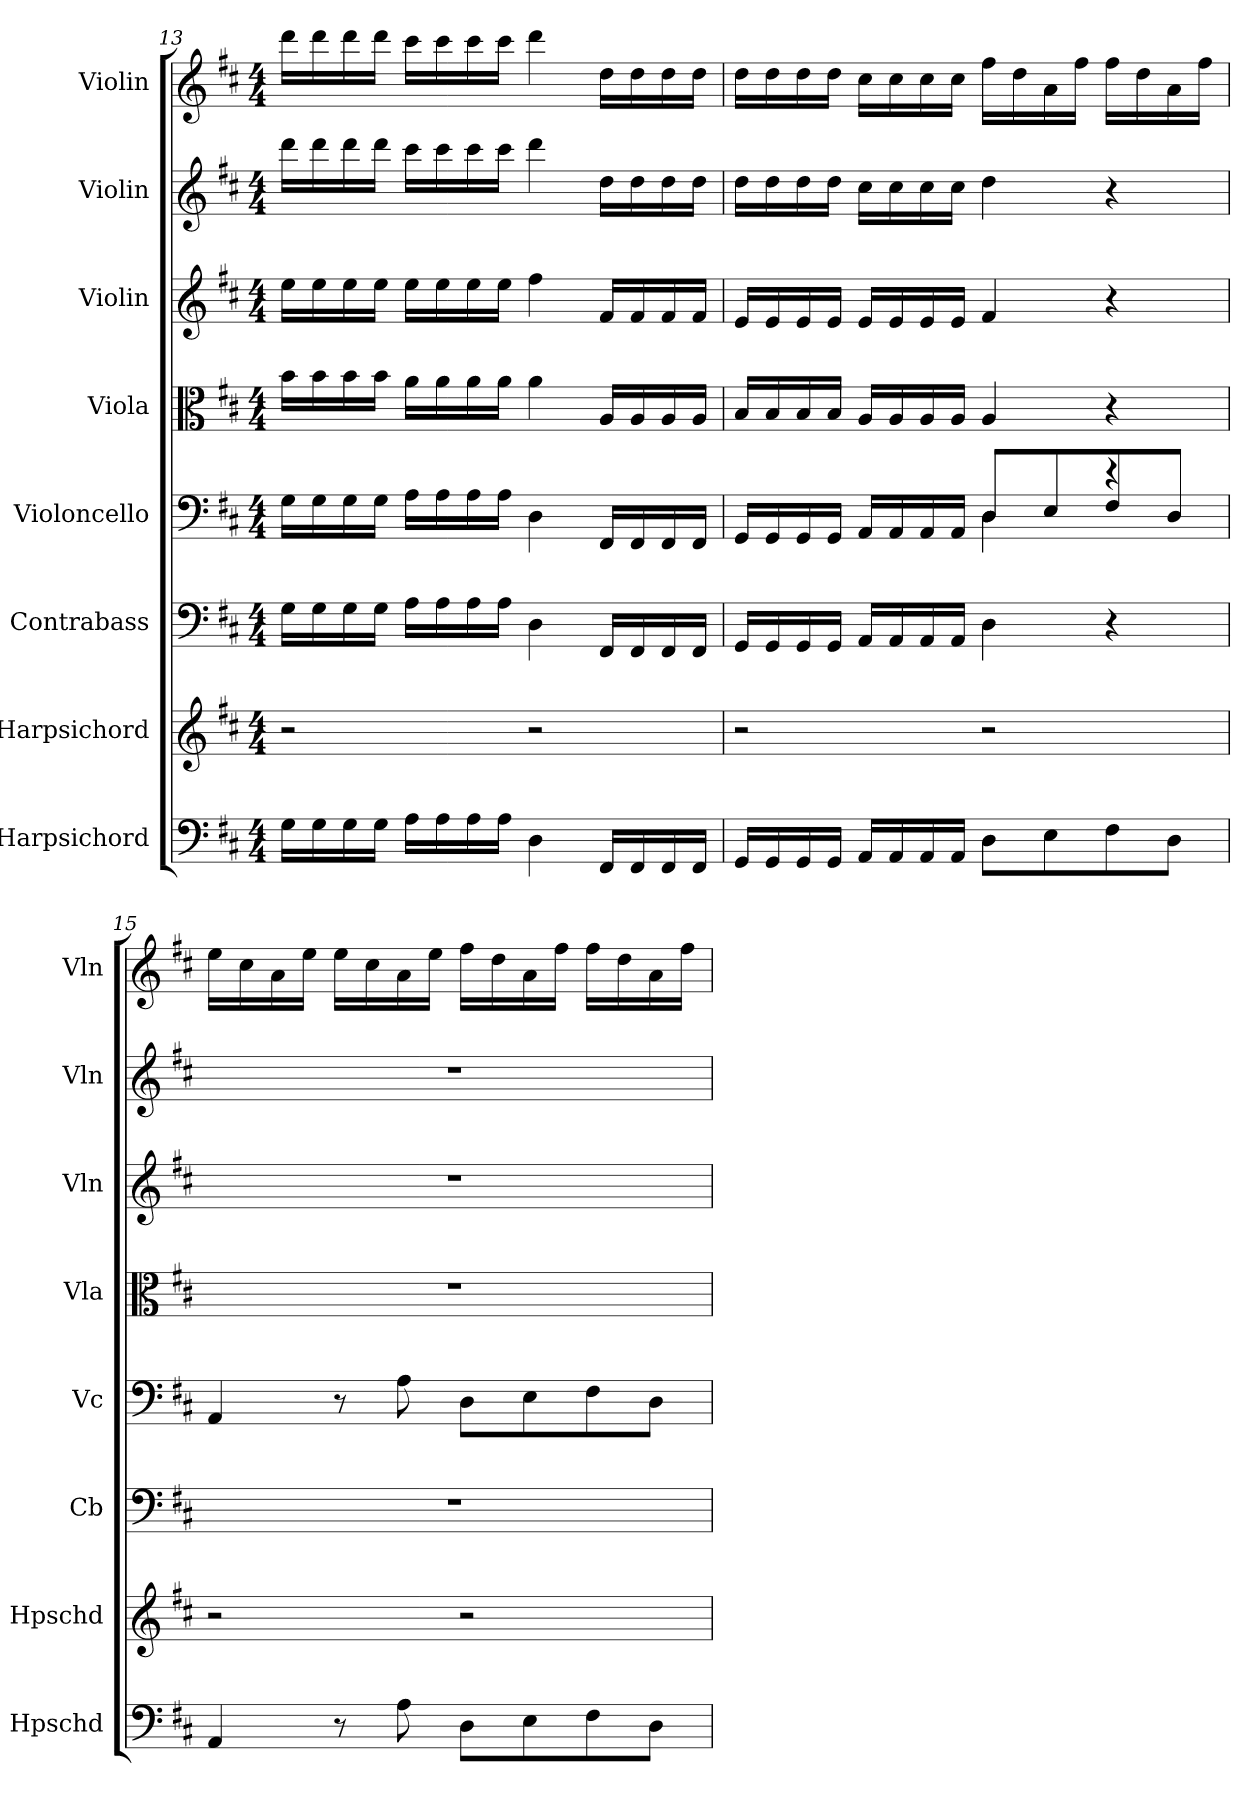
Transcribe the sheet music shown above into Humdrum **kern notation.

**kern	**kern	**kern	**kern	**kern	**kern	**kern	**kern
*part8	*part7	*part6	*part5	*part4	*part3	*part2	*part1
*staff8	*staff7	*staff6	*staff5	*staff4	*staff3	*staff2	*staff1
*I"Harpsichord	*I"Harpsichord	*I"Contrabass	*I"Violoncello	*I"Viola	*I"Violin	*I"Violin	*I"Violin
*I'Hpschd	*I'Hpschd	*I'Cb	*I'Vc	*I'Vla	*I'Vln	*I'Vln	*I'Vln
*clefF4	*clefG2	*clefF4	*clefF4	*clefC3	*clefG2	*clefG2	*clefG2
*k[f#c#]	*k[f#c#]	*k[f#c#]	*k[f#c#]	*k[f#c#]	*k[f#c#]	*k[f#c#]	*k[f#c#]
*M4/4	*M4/4	*M4/4	*M4/4	*M4/4	*M4/4	*M4/4	*M4/4
=13	=13	=13	=13	=13	=13	=13	=13
16G\LL	2r	16G\LL	16G\LL	16b\LL	16ee\LL	16ddd\LL	16ddd\LL
16G\	.	16G\	16G\	16b\	16ee\	16ddd\	16ddd\
16G\	.	16G\	16G\	16b\	16ee\	16ddd\	16ddd\
16G\JJ	.	16G\JJ	16G\JJ	16b\JJ	16ee\JJ	16ddd\JJ	16ddd\JJ
16A\LL	.	16A\LL	16A\LL	16a\LL	16ee\LL	16ccc#\LL	16ccc#\LL
16A\	.	16A\	16A\	16a\	16ee\	16ccc#\	16ccc#\
16A\	.	16A\	16A\	16a\	16ee\	16ccc#\	16ccc#\
16A\JJ	.	16A\JJ	16A\JJ	16a\JJ	16ee\JJ	16ccc#\JJ	16ccc#\JJ
4D\	2r	4D\	4D\	4a\	4ff#\	4ddd\	4ddd\
16FF#/LL	.	16FF#/LL	16FF#/LL	16A/LL	16f#/LL	16dd\LL	16dd\LL
16FF#/	.	16FF#/	16FF#/	16A/	16f#/	16dd\	16dd\
16FF#/	.	16FF#/	16FF#/	16A/	16f#/	16dd\	16dd\
16FF#/JJ	.	16FF#/JJ	16FF#/JJ	16A/JJ	16f#/JJ	16dd\JJ	16dd\JJ
=14	=14	=14	=14	=14	=14	=14	=14
*	*	*	*^	*	*	*	*
16GG/LL	2r	16GG/LL	16GG/LL	2ryy	16B/LL	16e/LL	16dd\LL	16dd\LL
16GG/	.	16GG/	16GG/	.	16B/	16e/	16dd\	16dd\
16GG/	.	16GG/	16GG/	.	16B/	16e/	16dd\	16dd\
16GG/JJ	.	16GG/JJ	16GG/JJ	.	16B/JJ	16e/JJ	16dd\JJ	16dd\JJ
16AA/LL	.	16AA/LL	16AA/LL	.	16A/LL	16e/LL	16cc#\LL	16cc#\LL
16AA/	.	16AA/	16AA/	.	16A/	16e/	16cc#\	16cc#\
16AA/	.	16AA/	16AA/	.	16A/	16e/	16cc#\	16cc#\
16AA/JJ	.	16AA/JJ	16AA/JJ	.	16A/JJ	16e/JJ	16cc#\JJ	16cc#\JJ
8D\L	2r	4D\	4D\	8D/L	4A/	4f#/	4dd\	16ff#\LL
.	.	.	.	.	.	.	.	16dd\
8E\	.	.	.	8E/	.	.	.	16a\
.	.	.	.	.	.	.	.	16ff#\JJ
8F#\	.	4r	4r	8F#/	4r	4r	4r	16ff#\LL
.	.	.	.	.	.	.	.	16dd\
8D\J	.	.	.	8D/J	.	.	.	16a\
.	.	.	.	.	.	.	.	16ff#\JJ
*	*	*	*v	*v	*	*	*	*
=15	=15	=15	=15	=15	=15	=15	=15
4AA/	2r	1r	4AA/	1r	1r	1r	16ee\LL
.	.	.	.	.	.	.	16cc#\
.	.	.	.	.	.	.	16a\
.	.	.	.	.	.	.	16ee\JJ
8r	.	.	8r	.	.	.	16ee\LL
.	.	.	.	.	.	.	16cc#\
8A\	.	.	8A\	.	.	.	16a\
.	.	.	.	.	.	.	16ee\JJ
8D\L	2r	.	8D\L	.	.	.	16ff#\LL
.	.	.	.	.	.	.	16dd\
8E\	.	.	8E\	.	.	.	16a\
.	.	.	.	.	.	.	16ff#\JJ
8F#\	.	.	8F#\	.	.	.	16ff#\LL
.	.	.	.	.	.	.	16dd\
8D\J	.	.	8D\J	.	.	.	16a\
.	.	.	.	.	.	.	16ff#\JJ
=	=	=	=	=	=	=	=
*-	*-	*-	*-	*-	*-	*-	*-
